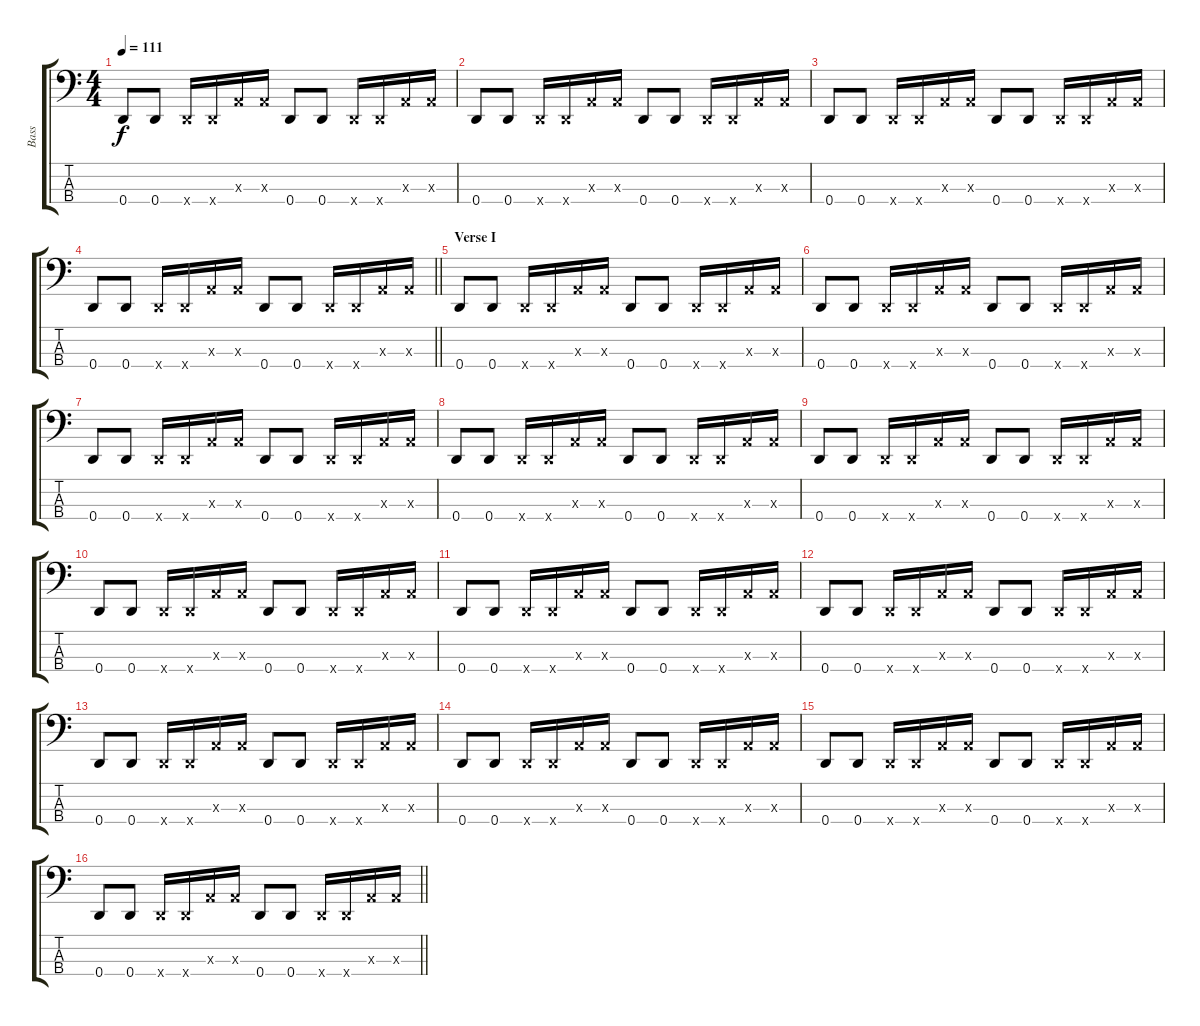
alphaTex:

\track ("Bass" "Bass") {instrument electricbasspick}
\staff {score tabs}
\tuning (G2 D2 A1 D1) {hide}
\ts (4 4)
\tempo 111
\clef f4
\ks c
0.4.8{dy f instrument electricbasspick} 0.4.8 0.4{x}.16 0.4{x}.16 0.3{x}.16 0.3{x}.16 0.4.8 0.4.8 0.4{x}.16 0.4{x}.16 0.3{x}.16 0.3{x}.16 |
0.4.8 0.4.8 0.4{x}.16 0.4{x}.16 0.3{x}.16 0.3{x}.16 0.4.8 0.4.8 0.4{x}.16 0.4{x}.16 0.3{x}.16 0.3{x}.16 |
0.4.8 0.4.8 0.4{x}.16 0.4{x}.16 0.3{x}.16 0.3{x}.16 0.4.8 0.4.8 0.4{x}.16 0.4{x}.16 0.3{x}.16 0.3{x}.16 |
\barLineRight lightlight
0.4.8 0.4.8 0.4{x}.16 0.4{x}.16 0.3{x}.16 0.3{x}.16 0.4.8 0.4.8 0.4{x}.16 0.4{x}.16 0.3{x}.16 0.3{x}.16 |
\section ("" "Verse I")
0.4.8 0.4.8 0.4{x}.16 0.4{x}.16 0.3{x}.16 0.3{x}.16 0.4.8 0.4.8 0.4{x}.16 0.4{x}.16 0.3{x}.16 0.3{x}.16 |
0.4.8 0.4.8 0.4{x}.16 0.4{x}.16 0.3{x}.16 0.3{x}.16 0.4.8 0.4.8 0.4{x}.16 0.4{x}.16 0.3{x}.16 0.3{x}.16 |
0.4.8 0.4.8 0.4{x}.16 0.4{x}.16 0.3{x}.16 0.3{x}.16 0.4.8 0.4.8 0.4{x}.16 0.4{x}.16 0.3{x}.16 0.3{x}.16 |
0.4.8 0.4.8 0.4{x}.16 0.4{x}.16 0.3{x}.16 0.3{x}.16 0.4.8 0.4.8 0.4{x}.16 0.4{x}.16 0.3{x}.16 0.3{x}.16 |
0.4.8 0.4.8 0.4{x}.16 0.4{x}.16 0.3{x}.16 0.3{x}.16 0.4.8 0.4.8 0.4{x}.16 0.4{x}.16 0.3{x}.16 0.3{x}.16 |
0.4.8 0.4.8 0.4{x}.16 0.4{x}.16 0.3{x}.16 0.3{x}.16 0.4.8 0.4.8 0.4{x}.16 0.4{x}.16 0.3{x}.16 0.3{x}.16 |
0.4.8 0.4.8 0.4{x}.16 0.4{x}.16 0.3{x}.16 0.3{x}.16 0.4.8 0.4.8 0.4{x}.16 0.4{x}.16 0.3{x}.16 0.3{x}.16 |
0.4.8 0.4.8 0.4{x}.16 0.4{x}.16 0.3{x}.16 0.3{x}.16 0.4.8 0.4.8 0.4{x}.16 0.4{x}.16 0.3{x}.16 0.3{x}.16 |
0.4.8 0.4.8 0.4{x}.16 0.4{x}.16 0.3{x}.16 0.3{x}.16 0.4.8 0.4.8 0.4{x}.16 0.4{x}.16 0.3{x}.16 0.3{x}.16 |
0.4.8 0.4.8 0.4{x}.16 0.4{x}.16 0.3{x}.16 0.3{x}.16 0.4.8 0.4.8 0.4{x}.16 0.4{x}.16 0.3{x}.16 0.3{x}.16 |
0.4.8 0.4.8 0.4{x}.16 0.4{x}.16 0.3{x}.16 0.3{x}.16 0.4.8 0.4.8 0.4{x}.16 0.4{x}.16 0.3{x}.16 0.3{x}.16 |
\barLineRight lightlight
0.4.8 0.4.8 0.4{x}.16 0.4{x}.16 0.3{x}.16 0.3{x}.16 0.4.8 0.4.8 0.4{x}.16 0.4{x}.16 0.3{x}.16 0.3{x}.16
